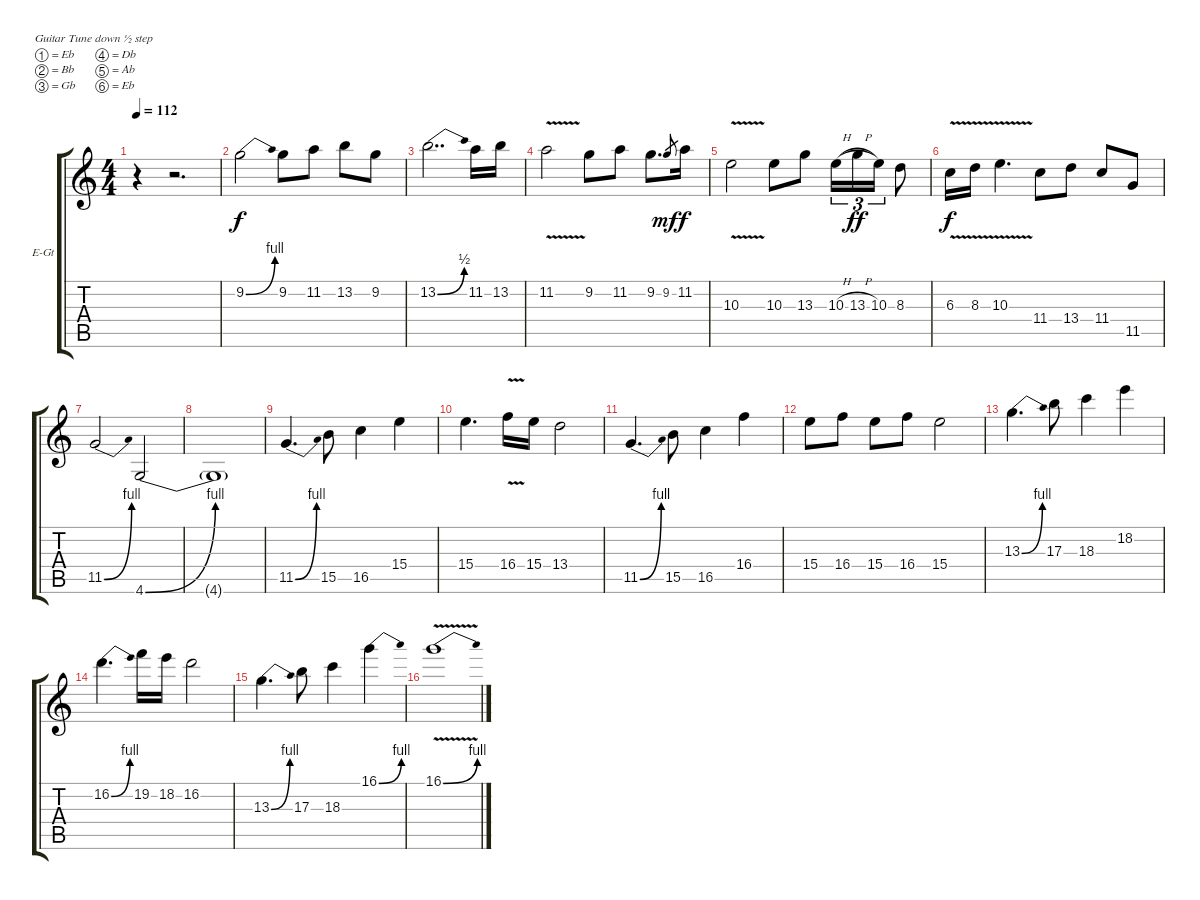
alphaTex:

\bracketExtendMode groupsimilarinstruments
\firstSystemTrackNameOrientation horizontal
\otherSystemsTrackNameOrientation horizontal
\track ("Гитара 1" "E-Gt") {instrument distortionguitar}
\staff {score tabs}
\tuning (Eb4 Bb3 Gb3 Db3 Ab2 Eb2)
\ts (4 4)
\beaming (8 2 2 2 2)
\tempo 112
\clef g2
\ks c
r.4{dy f instrument distortionguitar} r.2{d} |
9.2{be (bend 0 0 36.6 4)}.2 9.2.8 11.2.8 13.2.8 9.2.8 |
13.2{be (bend 0 0 14.399999999999999 2)}.2{dd} 11.2.16 13.2.16 |
11.2{v}.2 9.2.8 11.2.8 9.2.8{d} 9.2.8{gr dy mf} 11.2.16{dy f} |
10.3{v}.2 10.3.8 13.3.8 10.3{h}.16{tu (3 2) legatoorigin} 13.3{h}.16{tu (3 2) dy ff legatoorigin} 10.3.16{tu (3 2)} 8.3.8 |
6.3{v}.16{dy f} 8.3{v}.16 10.3{v}.4{d} 11.4.8 13.4.8 11.4.8 11.5.8 |
11.5{be (bend 0 0 18 4)}.2 4.6{be (bend 0 0 43.8 4)}.2 |
4.6{be (hold 0 0 60 0) t}.1 |
11.5{be (bend 0 0 12.6 4)}.4{d} 15.5.8 16.5.4 15.4.4 |
15.4.4{d} 16.4{v}.16 15.4.16 13.4.2 |
11.5{be (bend 0 0 18 4)}.4{d} 15.5.8 16.5.4 16.4.4 |
15.4.8 16.4.8 15.4.8 16.4.8 15.4.2 |
13.3{be (bend 0 0 20.4 4)}.4{d} 17.3.8 18.3.4 18.2.4 |
16.2{be (bend 0 0 16.2 4)}.4{d} 19.2.16 18.2.16 16.2.2 |
13.3{be (bend 0 0 24 4)}.4{d} 17.3.8 18.3.4 16.1{be (bend 0 0 17.4 4)}.4 |
16.1{be (bend 0 0 8.4 4) v}.1
